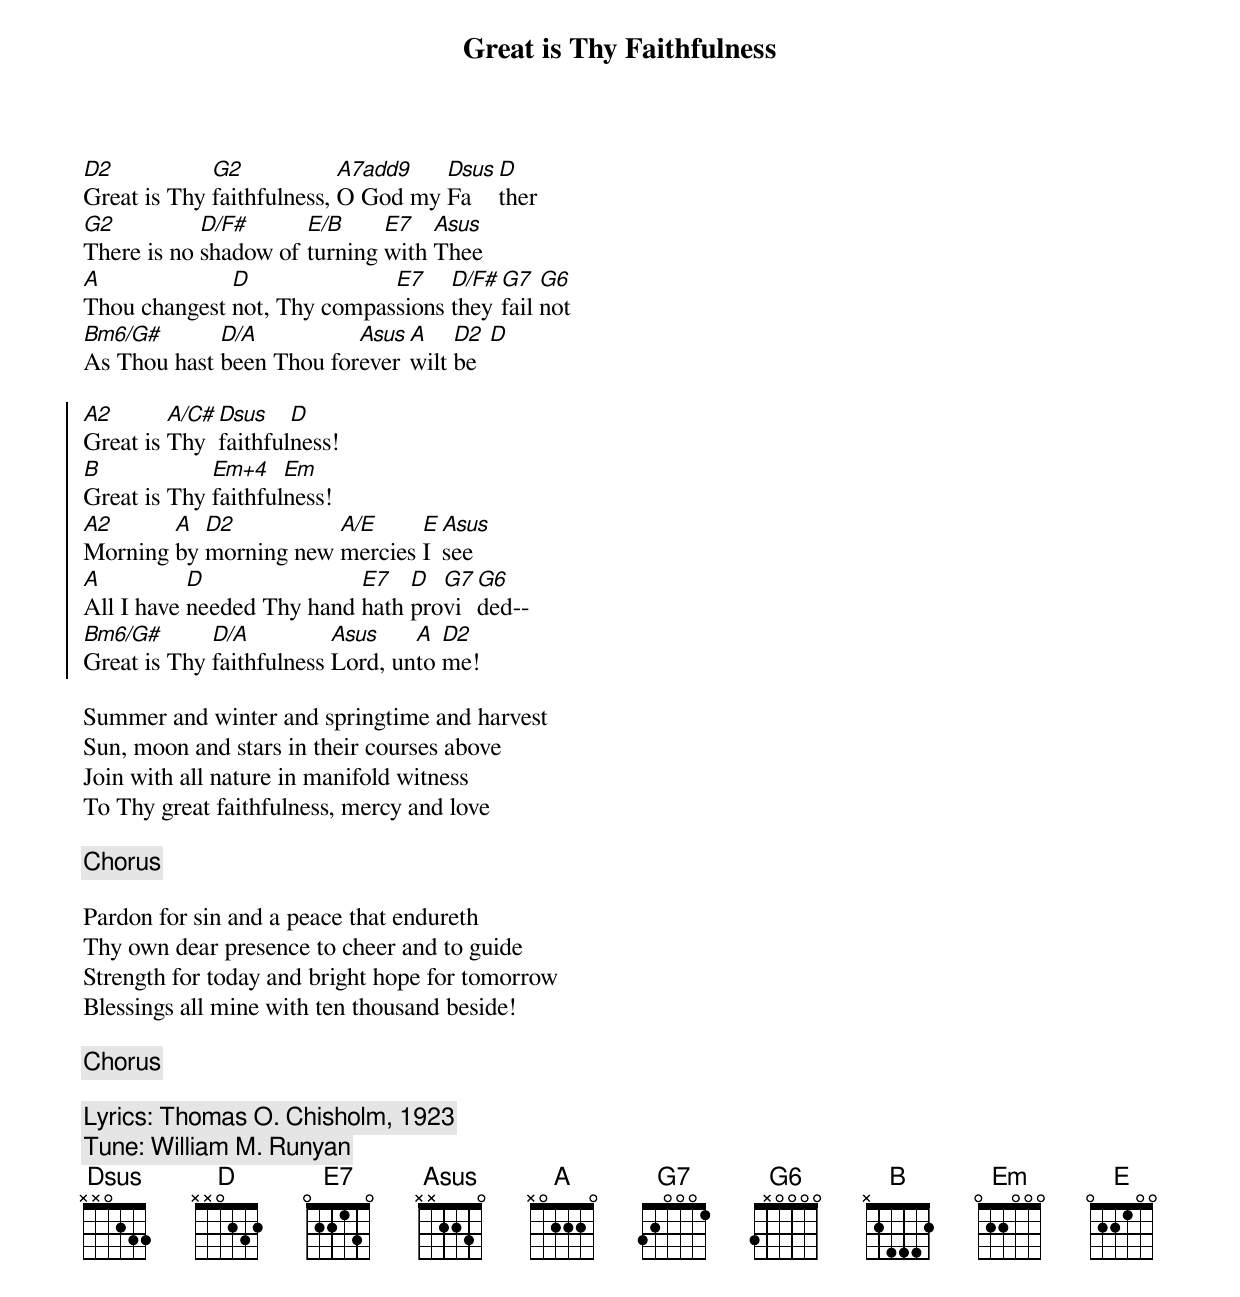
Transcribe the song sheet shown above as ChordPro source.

{t:Great is Thy Faithfulness}
[D2]Great is Thy [G2]faithfulness, [A7add9]O God my [Dsus]Fa[D]ther
[G2]There is no [D/F#]shadow of [E/B]turning [E7]with [Asus]Thee
[A]Thou changest [D]not, Thy compas[E7]sions [D/F#]they [G7]fail [G6]not
[Bm6/G#]As Thou hast [D/A]been Thou for[Asus]ever [A]wilt [D2]be  [D]

{soc}
[A2]Great is [A/C#]Thy [Dsus]faithful[D]ness!
[B]Great is Thy [Em+4]faithful[Em]ness!
[A2]Morning [A]by [D2]morning new [A/E]mercies [E]I [Asus]see
[A]All I have [D]needed Thy hand [E7]hath [D]pro[G7]vi[G6]ded--
[Bm6/G#]Great is Thy [D/A]faithfulness [Asus]Lord, un[A]to [D2]me!
{eoc}

Summer and winter and springtime and harvest
Sun, moon and stars in their courses above
Join with all nature in manifold witness
To Thy great faithfulness, mercy and love

{c:Chorus}

Pardon for sin and a peace that endureth
Thy own dear presence to cheer and to guide
Strength for today and bright hope for tomorrow
Blessings all mine with ten thousand beside!

{c:Chorus}

{c:Lyrics: Thomas O. Chisholm, 1923}
{c:Tune: William M. Runyan}
